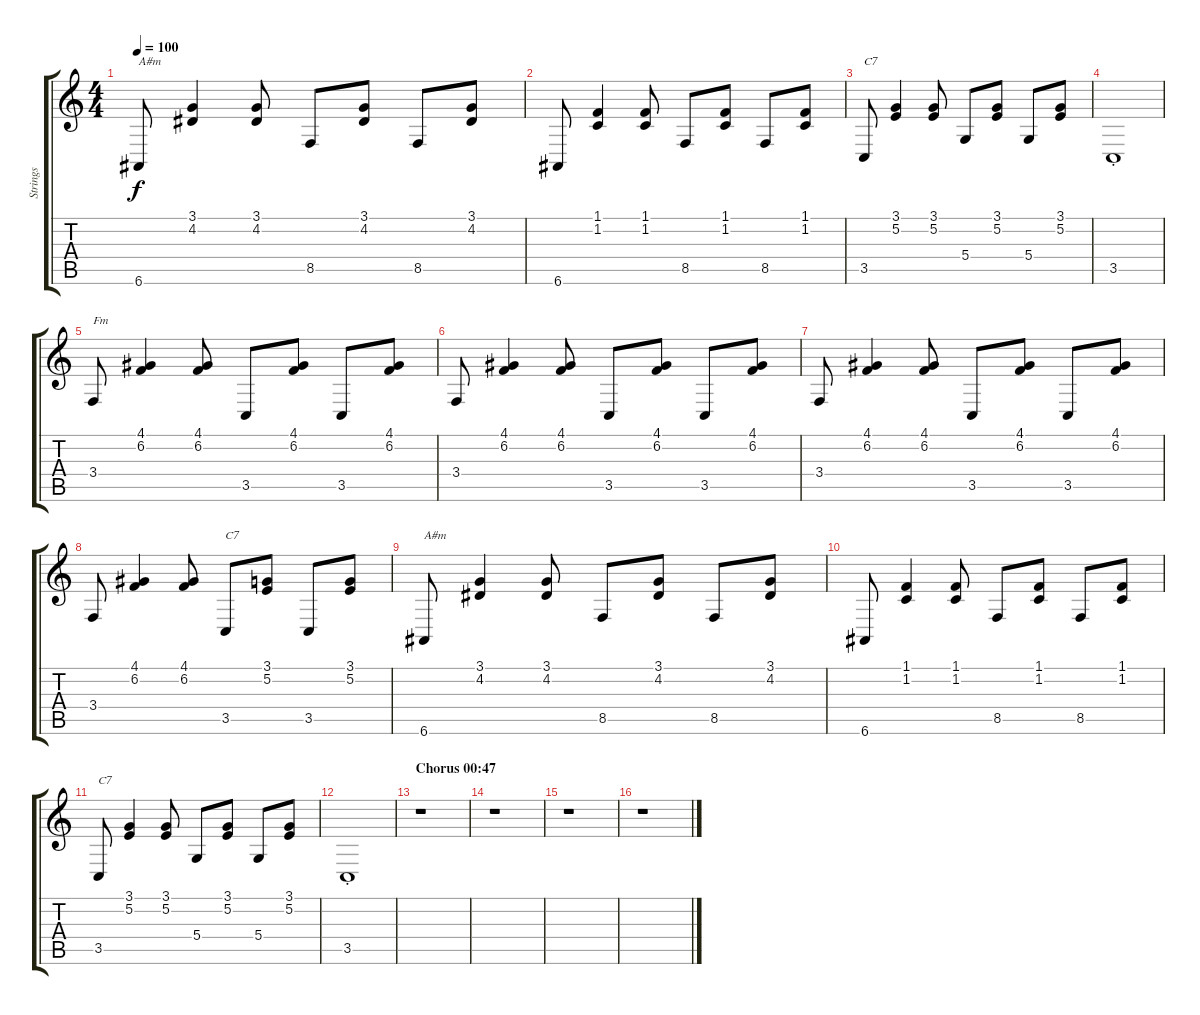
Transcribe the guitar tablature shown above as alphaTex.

\track ("Strings" "Strings") {instrument pizzicatostrings}
\staff {score tabs}
\tuning (E4 B3 G3 D3 A2 E2) {hide}
\ts (4 4)
\tempo 100
\clef g2
\ks c
6.6.8{txt "A#m" dy f} (3.1 4.2).4 (3.1 4.2).8 8.5.8 (3.1 4.2).8 8.5.8 (3.1 4.2).8 |
6.6.8 (1.1 1.2).4 (1.1 1.2).8 8.5.8 (1.1 1.2).8 8.5.8 (1.1 1.2).8 |
3.5.8{txt "C7"} (3.1 5.2).4 (3.1 5.2).8 5.4.8 (3.1 5.2).8 5.4.8 (3.1 5.2).8 |
3.5{st}.1 |
\section ("" "")
3.4.8{txt "Fm"} (4.1 6.2).4 (4.1 6.2).8 3.5.8 (4.1 6.2).8 3.5.8 (4.1 6.2).8 |
3.4.8 (4.1 6.2).4 (4.1 6.2).8 3.5.8 (4.1 6.2).8 3.5.8 (4.1 6.2).8 |
3.4.8 (4.1 6.2).4 (4.1 6.2).8 3.5.8 (4.1 6.2).8 3.5.8 (4.1 6.2).8 |
3.4.8 (4.1 6.2).4 (4.1 6.2).8 3.5.8{txt "C7"} (3.1 5.2).8 3.5.8 (3.1 5.2).8 |
6.6.8{txt "A#m"} (3.1 4.2).4 (3.1 4.2).8 8.5.8 (3.1 4.2).8 8.5.8 (3.1 4.2).8 |
6.6.8 (1.1 1.2).4 (1.1 1.2).8 8.5.8 (1.1 1.2).8 8.5.8 (1.1 1.2).8 |
3.5.8{txt "C7"} (3.1 5.2).4 (3.1 5.2).8 5.4.8 (3.1 5.2).8 5.4.8 (3.1 5.2).8 |
3.5{st}.1 |
\section ("" "Chorus 00:47")
r.1 |
r.1 |
r.1 |
r.1
